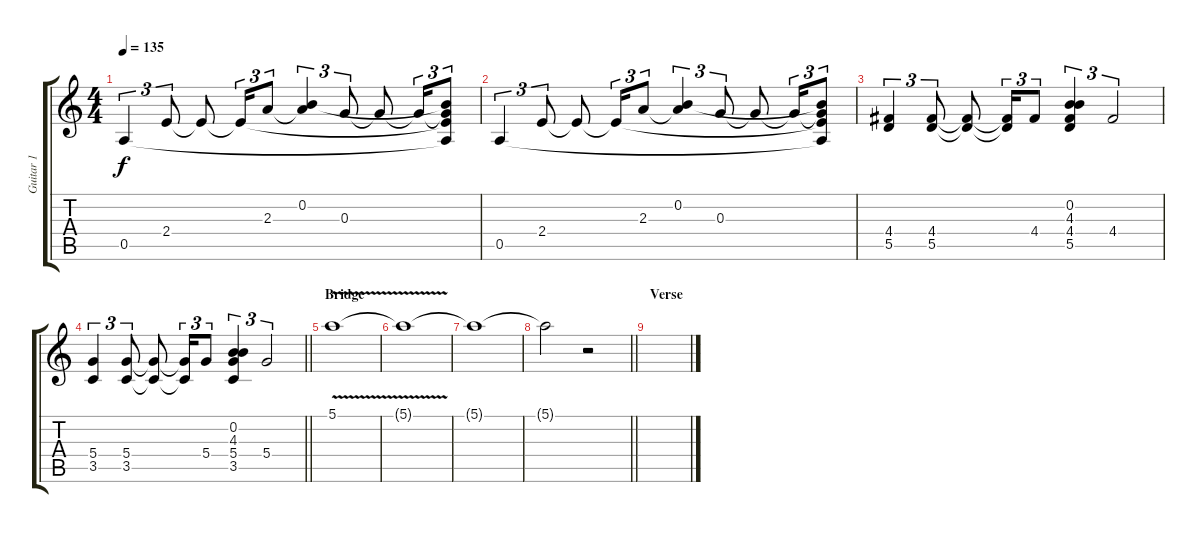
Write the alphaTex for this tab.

\track ("Guitar 1" "Guitar 1") {instrument electricguitarjazz}
\staff {score tabs}
\tuning (E4 B3 G3 D3 A2 E2) {hide}
\ts (4 4)
\tempo 135
\clef g2
\ks c
0.5.4{tu (3 2) dy f} 2.4.8{tu (3 2)} 2.4{t}.8 2.4{t}.16{tu (3 2)} 2.3.8{tu (3 2)} (0.2 2.3{t}).4{tu (3 2)} 0.3.8{tu (3 2)} 0.3{t}.8 0.3{t}.16{tu (3 2)} (0.2{t} 0.3{t} 2.4{t} 0.5{t}).8{tu (3 2)} |
0.5.4{tu (3 2)} 2.4.8{tu (3 2)} 2.4{t}.8 2.4{t}.16{tu (3 2)} 2.3.8{tu (3 2)} (0.2 2.3{t}).4{tu (3 2)} 0.3.8{tu (3 2)} 0.3{t}.8 0.3{t}.16{tu (3 2)} (0.2{t} 0.3{t} 2.4{t} 0.5{t}).8{tu (3 2)} |
(4.4 5.5).4{tu (3 2)} (4.4 5.5).8{tu (3 2)} (4.4{t} 5.5{t}).8 (4.4{t} 5.5{t}).16{tu (3 2)} 4.4.8{tu (3 2)} (0.2 4.3 4.4 5.5).4{tu (3 2)} 4.4.2{tu (3 2)} |
\barLineRight lightlight
(5.4 3.5).4{tu (3 2)} (5.4 3.5).8{tu (3 2)} (5.4{t} 3.5{t}).8 (5.4{t} 3.5{t}).16{tu (3 2)} 5.4.8{tu (3 2)} (0.2 4.3 5.4 3.5).4{tu (3 2)} 5.4.2{tu (3 2)} |
\section ("" "Bridge")
5.1{v}.1 |
5.1{t}.1 |
5.1{t}.1 |
\barLineRight lightlight
5.1{t}.2 r.2 |
\section ("" "Verse")
